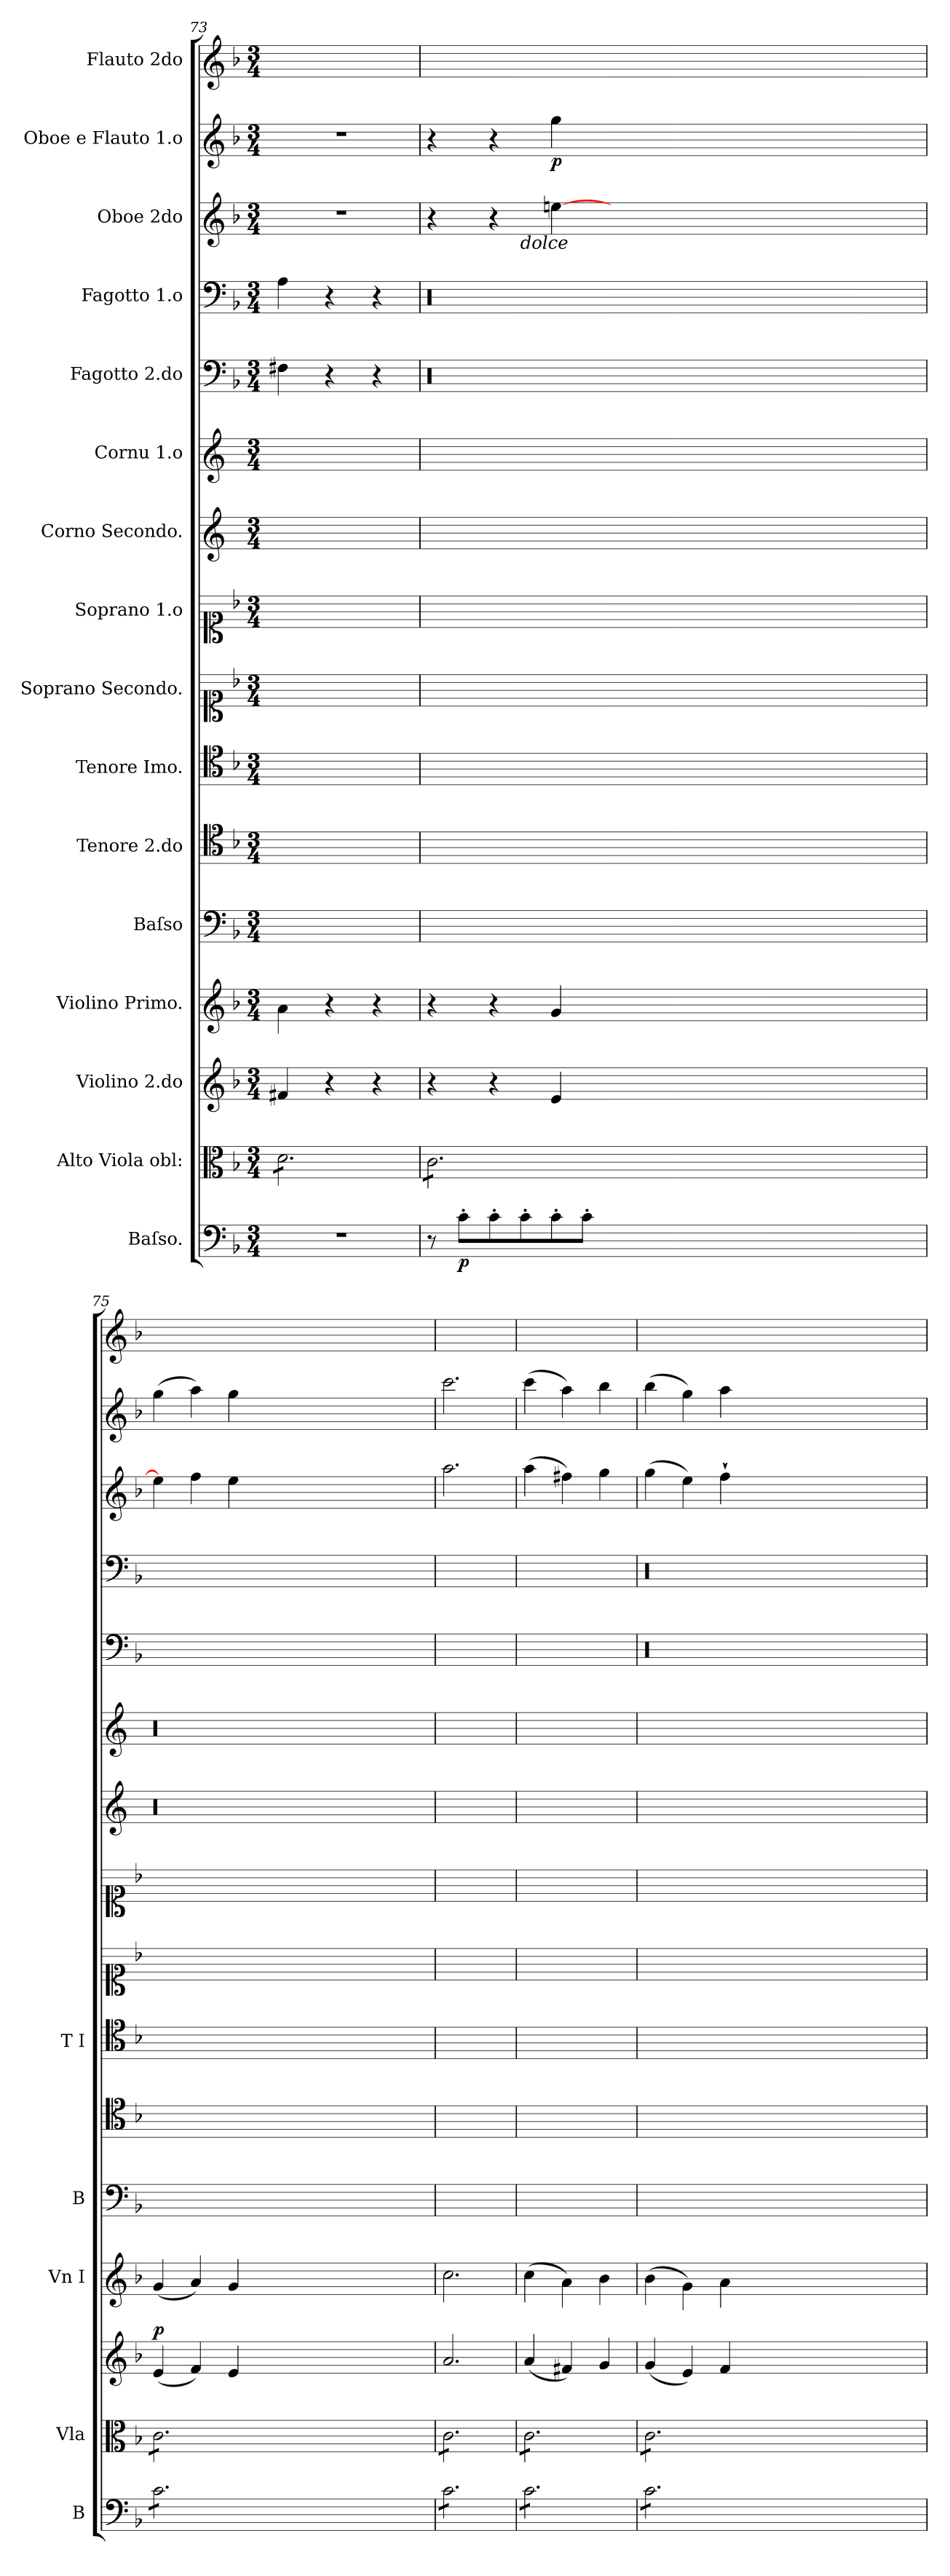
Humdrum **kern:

**kern	**dynam	**kern	**kern	**dynam	**kern	**kern	**kern	**kern	**kern	**kern	**kern	**kern	**kern	**kern	**kern	**dynam	**kern	**dynam	**kern
*part16	*part16	*part15	*part14	*part14	*part13	*part12	*part11	*part10	*part9	*part8	*part7	*part6	*part5	*part4	*part3	*part3	*part2	*part2	*part1
*staff16	*staff16	*staff15	*staff14	*staff14	*staff13	*staff12	*staff11	*staff10	*staff9	*staff8	*staff7	*staff6	*staff5	*staff4	*staff3	*staff3	*staff2	*staff2	*staff1
*I"Baſso.	*	*I"Alto Viola obl:	*I"Violino 2.do	*	*I"Violino Primo.	*I"Baſso	*I"Tenore 2.do	*I"Tenore Imo.	*I"Soprano Secondo.	*I"Soprano 1.o	*I"Corno Secondo.	*I"Cornu 1.o	*I"Fagotto 2.do	*I"Fagotto 1.o	*I"Oboe 2do	*	*I"Oboe e Flauto 1.o	*	*I"Flauto 2do
*I'B	*	*I'Vla	*	*	*I'Vn I	*I'B	*	*I'T I	*	*	*	*	*	*	*	*	*	*	*
*clefF4	*	*clefC3	*clefG2	*	*clefG2	*clefF4	*clefC4	*clefC4	*clefC1	*clefC1	*clefG2	*clefG2	*clefF4	*clefF4	*clefG2	*	*clefG2	*	*clefG2
*	*	*	*	*	*	*	*	*	*	*	*ITrd4c7	*ITrd4c7	*	*	*	*	*	*	*
*k[b-]	*	*k[b-]	*k[b-]	*	*k[b-]	*k[b-]	*k[b-]	*k[b-]	*k[b-]	*k[b-]	*k[b-]	*k[b-]	*k[b-]	*k[b-]	*k[b-]	*	*k[b-]	*	*k[b-]
*d:	*	*d:	*d:	*	*d:	*d:	*d:	*d:	*d:	*d:	*	*	*d:	*d:	*d:	*	*d:	*	*d:
*M3/4	*	*M3/4	*M3/4	*	*M3/4	*M3/4	*M3/4	*M3/4	*M3/4	*M3/4	*M3/4	*M3/4	*M3/4	*M3/4	*M3/4	*	*M3/4	*	*M3/4
=73	=73	=73	=73	=73	=73	=73	=73	=73	=73	=73	=73	=73	=73	=73	=73	=73	=73	=73	=73
*	*	*tremolo	*	*	*	*	*	*	*	*	*	*	*	*	*	*	*	*	*
2.r	.	8d\L	4f#X/	.	4a\	2.ryy	2.ryy	2.ryy	2.ryy	2.ryy	2.ryy	2.ryy	4F#X\	4A\	2.r	.	2.r	.	2.ryy
.	.	8d\	.	.	.	.	.	.	.	.	.	.	.	.	.	.	.	.	.
.	.	8d\	4r	.	4r	.	.	.	.	.	.	.	4r	4r	.	.	.	.	.
.	.	8d\	.	.	.	.	.	.	.	.	.	.	.	.	.	.	.	.	.
.	.	8d\	4r	.	4r	.	.	.	.	.	.	.	4r	4r	.	.	.	.	.
.	.	8d\J	.	.	.	.	.	.	.	.	.	.	.	.	.	.	.	.	.
=74	=74	=74	=74	=74	=74	=74	=74	=74	=74	=74	=74	=74	=74	=74	=74	=74	=74	=74	=74
!	!	!	!	!	!	!	!	!	!	!	!	!	!LO:N:vis=00	!LO:N:vis=00	!	!	!	!	!
*	*	*	*	*	*	*	*	*	*	*	*	*	*	*	*^	*	*	*	*
8r	.	8c\L	4r	.	4r	2.ryy	2.ryy	2.ryy	2.ryy	2.ryy	0.ryy	0.ryy	0.r	0.r	4r	4.ryy	.	4r	.	2.ryy
8c'\L	p	8c\	.	.	.	.	.	.	.	.	.	.	.	.	.	.	.	.	.	.
8c'\	.	8c\	4r	.	4r	.	.	.	.	.	.	.	.	.	4r	.	.	4r	.	.
!	!	!	!	!	!	!	!	!	!	!	!	!	!	!	!	!LO:TX:b:i:t=dolce	!	!	!	!
8c'\	.	8c\	.	.	.	.	.	.	.	.	.	.	.	.	.	1ryy	.	.	.	.
8c'\	.	8c\	4e/	.	4g/	.	.	.	.	.	.	.	.	.	[4een\	.	.	4gg\	p	.
8c'\J	.	8c\J	.	.	.	.	.	.	.	.	.	.	.	.	.	.	.	.	.	.
0ryy	.	0ryy	0ryy	.	0ryy	0ryy	0ryy	0ryy	0ryy	0ryy	.	.	.	.	0ryy	.	.	0ryy	.	0ryy
.	.	.	.	.	.	.	.	.	.	.	.	.	.	.	.	1ryy	.	.	.	.
.	.	.	.	.	.	.	.	.	.	.	.	.	.	.	.	2ryy	.	.	.	.
4ryy	.	4ryy	4ryy	.	4ryy	4ryy	4ryy	4ryy	4ryy	4ryy	.	.	.	.	4ryy	.	.	4ryy	.	4ryy
.	.	.	.	.	.	.	.	.	.	.	.	.	.	.	.	8ryy	.	.	.	.
=75	=75	=75	=75	=75	=75	=75	=75	=75	=75	=75	=75	=75	=75	=75	=75	=75	=75	=75	=75	=75
!	!	!	!	!LO:DY:a	!	!	!	!	!	!	!LO:N:vis=00	!LO:N:vis=00	!	!	!	!	!	!	!	!
*	*	*	*	*	*	*	*	*	*	*	*	*	*	*	*v	*v	*	*	*	*
*tremolo	*	*	*	*	*	*	*	*	*	*	*	*	*	*	*	*	*	*	*
8c\L	.	8c\L	(4e/	p	(4g/	2.ryy	2.ryy	2.ryy	2.ryy	2.ryy	0.r	0.r	0.ryy	0.ryy	4ee\]	piano.	(4gg\	.	2.ryy
8c\	.	8c\	.	.	.	.	.	.	.	.	.	.	.	.	.	.	.	.	.
8c\	.	8c\	4f/)	.	4a/)	.	.	.	.	.	.	.	.	.	4ff\	.	4aa\)	.	.
8c\	.	8c\	.	.	.	.	.	.	.	.	.	.	.	.	.	.	.	.	.
8c\	.	8c\	4e/	.	4g/	.	.	.	.	.	.	.	.	.	4ee\	.	4gg\	.	.
8c\J	.	8c\J	.	.	.	.	.	.	.	.	.	.	.	.	.	.	.	.	.
0ryy	.	0ryy	0ryy	.	0ryy	0ryy	0ryy	0ryy	0ryy	0ryy	.	.	.	.	0ryy	.	0ryy	.	0ryy
4ryy	.	4ryy	4ryy	.	4ryy	4ryy	4ryy	4ryy	4ryy	4ryy	.	.	.	.	4ryy	.	4ryy	.	4ryy
=76	=76	=76	=76	=76	=76	=76	=76	=76	=76	=76	=76	=76	=76	=76	=76	=76	=76	=76	=76
8c\L	.	8c\L	2.a/	.	2.cc\	2.ryy	2.ryy	2.ryy	2.ryy	2.ryy	2.ryy	2.ryy	2.ryy	2.ryy	2.aa\	.	2.ccc\	.	2.ryy
8c\	.	8c\	.	.	.	.	.	.	.	.	.	.	.	.	.	.	.	.	.
8c\	.	8c\	.	.	.	.	.	.	.	.	.	.	.	.	.	.	.	.	.
8c\	.	8c\	.	.	.	.	.	.	.	.	.	.	.	.	.	.	.	.	.
8c\	.	8c\	.	.	.	.	.	.	.	.	.	.	.	.	.	.	.	.	.
8c\J	.	8c\J	.	.	.	.	.	.	.	.	.	.	.	.	.	.	.	.	.
=77	=77	=77	=77	=77	=77	=77	=77	=77	=77	=77	=77	=77	=77	=77	=77	=77	=77	=77	=77
8c\L	.	8c\L	(4a/	.	(4cc\	2.ryy	2.ryy	2.ryy	2.ryy	2.ryy	2.ryy	2.ryy	2.ryy	2.ryy	(4aa\	.	(4ccc\	.	2.ryy
8c\	.	8c\	.	.	.	.	.	.	.	.	.	.	.	.	.	.	.	.	.
8c\	.	8c\	4f#X/)	.	4a\)	.	.	.	.	.	.	.	.	.	4ff#X\)	.	4aa\)	.	.
8c\	.	8c\	.	.	.	.	.	.	.	.	.	.	.	.	.	.	.	.	.
8c\	.	8c\	4g/	.	4b-\	.	.	.	.	.	.	.	.	.	4gg\	.	4bb-\	.	.
8c\J	.	8c\J	.	.	.	.	.	.	.	.	.	.	.	.	.	.	.	.	.
=78	=78	=78	=78	=78	=78	=78	=78	=78	=78	=78	=78	=78	=78	=78	=78	=78	=78	=78	=78
!	!	!	!	!	!	!	!	!	!	!	!	!	!LO:N:vis=00	!LO:N:vis=00	!	!	!	!	!
8c\L	.	8c\L	(4g/	.	(4b-\	2.ryy	2.ryy	2.ryy	2.ryy	2.ryy	0.ryy	0.ryy	0.r	0.r	(4gg\	.	(4bb-\	.	2.ryy
8c\	.	8c\	.	.	.	.	.	.	.	.	.	.	.	.	.	.	.	.	.
8c\	.	8c\	4e/)	.	4g\)	.	.	.	.	.	.	.	.	.	4ee\)	.	4gg\)	.	.
8c\	.	8c\	.	.	.	.	.	.	.	.	.	.	.	.	.	.	.	.	.
8c\	.	8c\	4f/	.	4a\	.	.	.	.	.	.	.	.	.	4ff`\	.	4aa\	.	.
8c\J	.	8c\J	.	.	.	.	.	.	.	.	.	.	.	.	.	.	.	.	.
*	*	*Xtremolo	*	*	*	*	*	*	*	*	*	*	*	*	*	*	*	*	*
*Xtremolo	*	*	*	*	*	*	*	*	*	*	*	*	*	*	*	*	*	*	*
0ryy	.	0ryy	0ryy	.	0ryy	0ryy	0ryy	0ryy	0ryy	0ryy	.	.	.	.	0ryy	.	0ryy	.	0ryy
4ryy	.	4ryy	4ryy	.	4ryy	4ryy	4ryy	4ryy	4ryy	4ryy	.	.	.	.	4ryy	.	4ryy	.	4ryy
=	=	=	=	=	=	=	=	=	=	=	=	=	=	=	=	=	=	=	=
*-	*-	*-	*-	*-	*-	*-	*-	*-	*-	*-	*-	*-	*-	*-	*-	*-	*-	*-	*-
